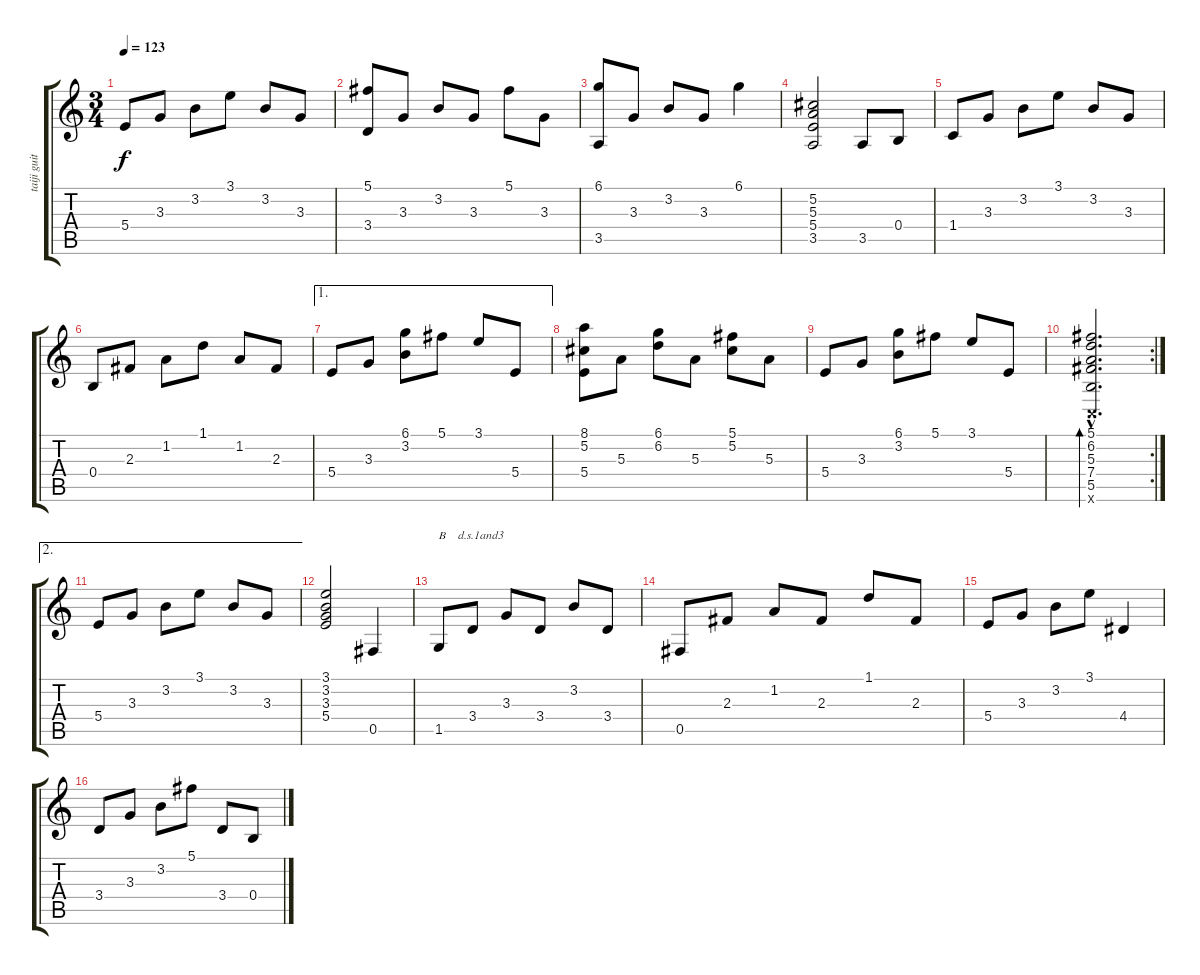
\track ("taiji guitar" "taiji guit") {instrument acousticguitarnylon}
\staff {score tabs}
\tuning (Db4 Ab3 E3 B2 Gb2 Db2) {hide}
\ts (3 4)
\tempo 123
\clef g2
\ks c
5.4.8{dy f} 3.3.8 3.2.8 3.1.8 3.2.8 3.3.8 |
(5.1 3.4).8 3.3.8 3.2.8 3.3.8 5.1.8 3.3.8 |
(6.1 3.5).8 3.3.8 3.2.8 3.3.8 6.1.4 |
(5.2 5.3 5.4 3.5).2 3.5.8 0.4.8 |
1.4.8 3.3.8 3.2.8 3.1.8 3.2.8 3.3.8 |
0.4.8 2.3.8 1.2.8 1.1.8 1.2.8 2.3.8 |
\ae 1
5.4.8 3.3.8 (6.1 3.2).8 5.1.8 3.1.8 5.4.8 |
(8.1 5.2 5.4).8 5.3.8 (6.1 6.2).8 5.3.8 (5.1 5.2).8 5.3.8 |
5.4.8 3.3.8 (6.1 3.2).8 5.1.8 3.1.8 5.4.8 |
\rc 2
(5.1{hac} 6.2{hac} 5.3{hac} 7.4{hac} 5.5{hac} -1.6{hac x}).2{d bd 480} |
\ae 2
5.4.8 3.3.8 3.2.8 3.1.8 3.2.8 3.3.8 |
(3.1 3.2 3.3 5.4).2 0.5.4 |
1.5.8{txt "B    d.s.1and3"} 3.4.8 3.3.8 3.4.8 3.2.8 3.4.8 |
0.5.8 2.3.8 1.2.8 2.3.8 1.1.8 2.3.8 |
5.4.8 3.3.8 3.2.8 3.1.8 4.4.4 |
3.4.8 3.3.8 3.2.8 5.1.8 3.4.8 0.4.8
